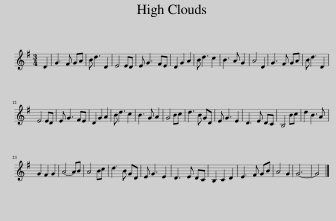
X:1
L:1/8
M:3/4
I:linebreak $
K:G
V:1 treble
V:1
 D2 | G3 F GA | B d3 D2 | E4 ED | E G3 FE | %5
 D2 G2 A2 | B d3 c2 | B3 A G2 | A4 D2 | G3 F GA | %10
 B d3 D2 |$ E4 ED | E G3 FE | D2 G2 A2 | B d3 c2 | %15
 B3 G A2 | G4 Bc | d3 B GD | E G3 E2 | D3 E DC | %20
 B,4 Bc | d2 B3 A |$ G2 F2 G2 | A4- AB | A4 Bc | %25
 d3 B GD | E G3 E2 | D3 E DC | B,2 C2 D2 | E3 F GB | %30
 A4 G2 | G6- | G4 |] %33
